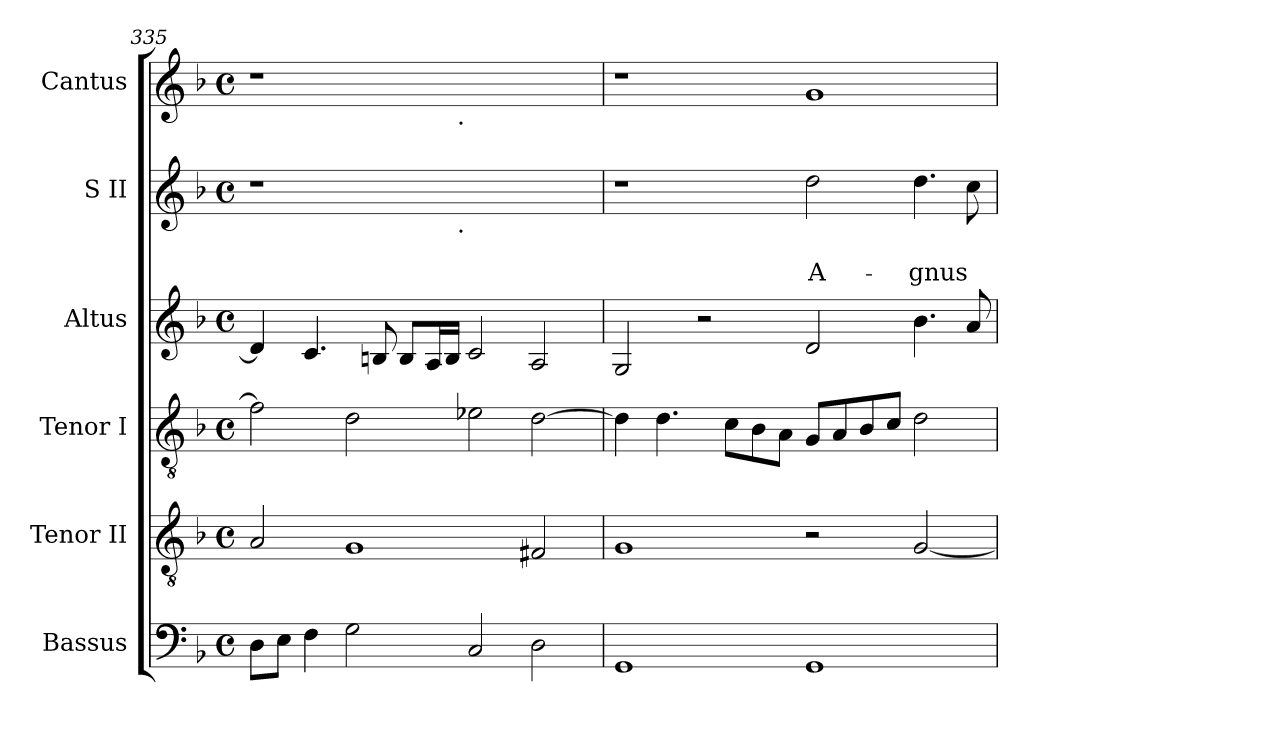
**kern	**kern	**kern	**kern	**kern	**text	**text	**kern
*part6	*part5	*part4	*part3	*part2	*part2	*part2	*part1
*staff6	*staff5	*staff4	*staff3	*staff2	*staff2	*staff2	*staff1
*I"Bassus	*I"Tenor II	*I"Tenor I	*I"Altus	*I"S II	*	*	*I"Cantus
*I'B	*I'T II	*I'T I	*I'A	*	*	*	*
*clefF4	*clefGv2	*clefGv2	*clefG2	*clefG2	*	*	*clefG2
*k[b-]	*k[b-]	*k[b-]	*k[b-]	*k[b-]	*	*	*k[b-]
*F:	*F:	*F:	*F:	*F:	*	*	*F:
*M4/4	*M4/4	*M4/4	*M4/4	*M4/4	*	*	*M4/4
*met(c)	*met(c)	*met(c)	*met(c)	*met(c)	*	*	*met(c)
=335	=335	=335	=335	=335	=335	=335	=335
*	*	*	*	*^	*	*	*^
8D\L	2A/	2f\]	4d/]	1r	2ryy	.	.	1r	2ryy
8E\J	.	.	.	.	.	.	.	.	.
4F\	.	.	4.c/	.	.	.	.	.	.
2G\	1G	2d\	.	.	4...ryy	.	.	.	4...ryy
.	.	.	8B/	.	.	.	.	.	.
.	.	.	8B/L	.	.	.	.	.	.
.	.	.	16A/L	.	.	.	.	.	.
.	.	.	16B/JJ	.	.	.	.	.	.
!	!	!	!	!	!	!	!	!	!LO:TX:b:t=.
!	!	!	!	!	!LO:TX:b:t=.	!	!	!	!
.	.	.	.	.	1ryy	.	.	.	1ryy
2C/	.	2e-X\	2c/	1ryy	.	.	.	1ryy	.
2D\	2F#X/	[<2d\	2A/	.	.	.	.	.	.
.	.	.	.	.	32ryy	.	.	.	32ryy
*	*	*	*	*v	*v	*	*	*	*
*	*	*	*	*	*	*	*v	*v
!!LO:LB:g=z
=336	=336	=336	=336	=336	=336	=336	=336
1GG	1G	4d\]	2G/	1r	.	.	1r
.	.	4.d\	.	.	.	.	.
.	.	.	2r	.	.	.	.
.	.	8c\L	.	.	.	.	.
.	.	8B-\	.	.	.	.	.
.	.	8A\J	.	.	.	.	.
!	!	!	!	!	!	!LO:LY:b	!
1GG	2r	8G/L	2d/	2dd\	.	A-	1g
.	.	8A/	.	.	.	.	.
.	.	8B-/	.	.	.	.	.
.	.	8c/J	.	.	.	.	.
!	!	!	!	!	!	!LO:LY:b	!
.	[<2G/	2d\	4.b-\	4.dd\	.	-gnus	.
.	.	.	8a/	8cc\	.	.	.
=	=	=	=	=	=	=	=
*-	*-	*-	*-	*-	*-	*-	*-
